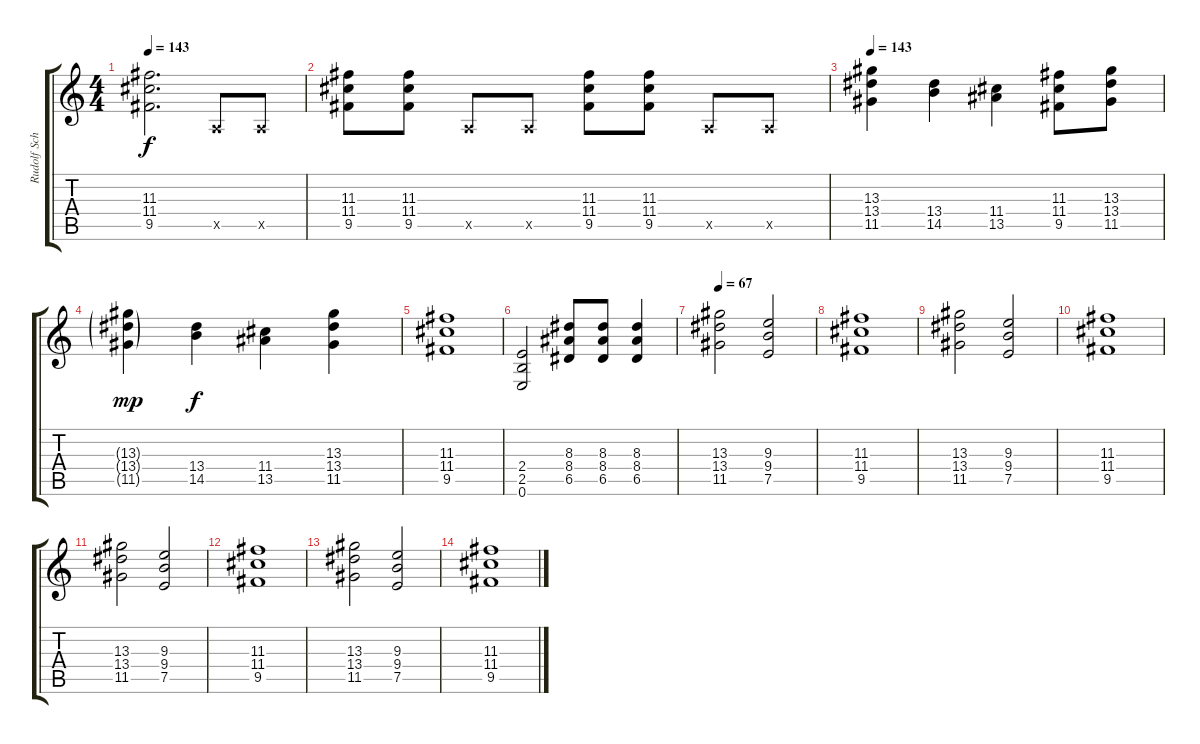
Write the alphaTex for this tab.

\track ("Rudolf Scheneker" "Rudolf Sch") {instrument electricguitarclean}
\staff {score tabs}
\tuning (E4 B3 G3 D3 A2 E2) {hide}
\ts (4 4)
\tempo 143
\clef g2
\ks c
(11.3 11.4 9.5).2{d dy f} 0.5{x}.8 0.5{x}.8 |
(11.3 11.4 9.5).8 (11.3 11.4 9.5).8 0.5{x}.8 0.5{x}.8 (11.3 11.4 9.5).8 (11.3 11.4 9.5).8 0.5{x}.8 0.5{x}.8 |
\tempo 143
(13.3 13.4 11.5).4{instrument overdrivenguitar} (13.4 14.5).4 (11.4 13.5).4 (11.3 11.4 9.5).8 (13.3 13.4 11.5).8 |
(13.3{g} 13.4{g} 11.5{g}).4{dy mp} (13.4 14.5).4{dy f} (11.4 13.5).4 (13.3 13.4 11.5).4 |
(11.3 11.4 9.5).1 |
(2.4 2.5 0.6).2 (8.3 8.4 6.5).8 (8.3 8.4 6.5).8 (8.3 8.4 6.5).4 |
\tempo 67
(13.3 13.4 11.5).2 (9.3 9.4 7.5).2 |
(11.3 11.4 9.5).1 |
(13.3 13.4 11.5).2 (9.3 9.4 7.5).2 |
(11.3 11.4 9.5).1 |
(13.3 13.4 11.5).2 (9.3 9.4 7.5).2 |
(11.3 11.4 9.5).1 |
(13.3 13.4 11.5).2 (9.3 9.4 7.5).2 |
(11.3 11.4 9.5).1
